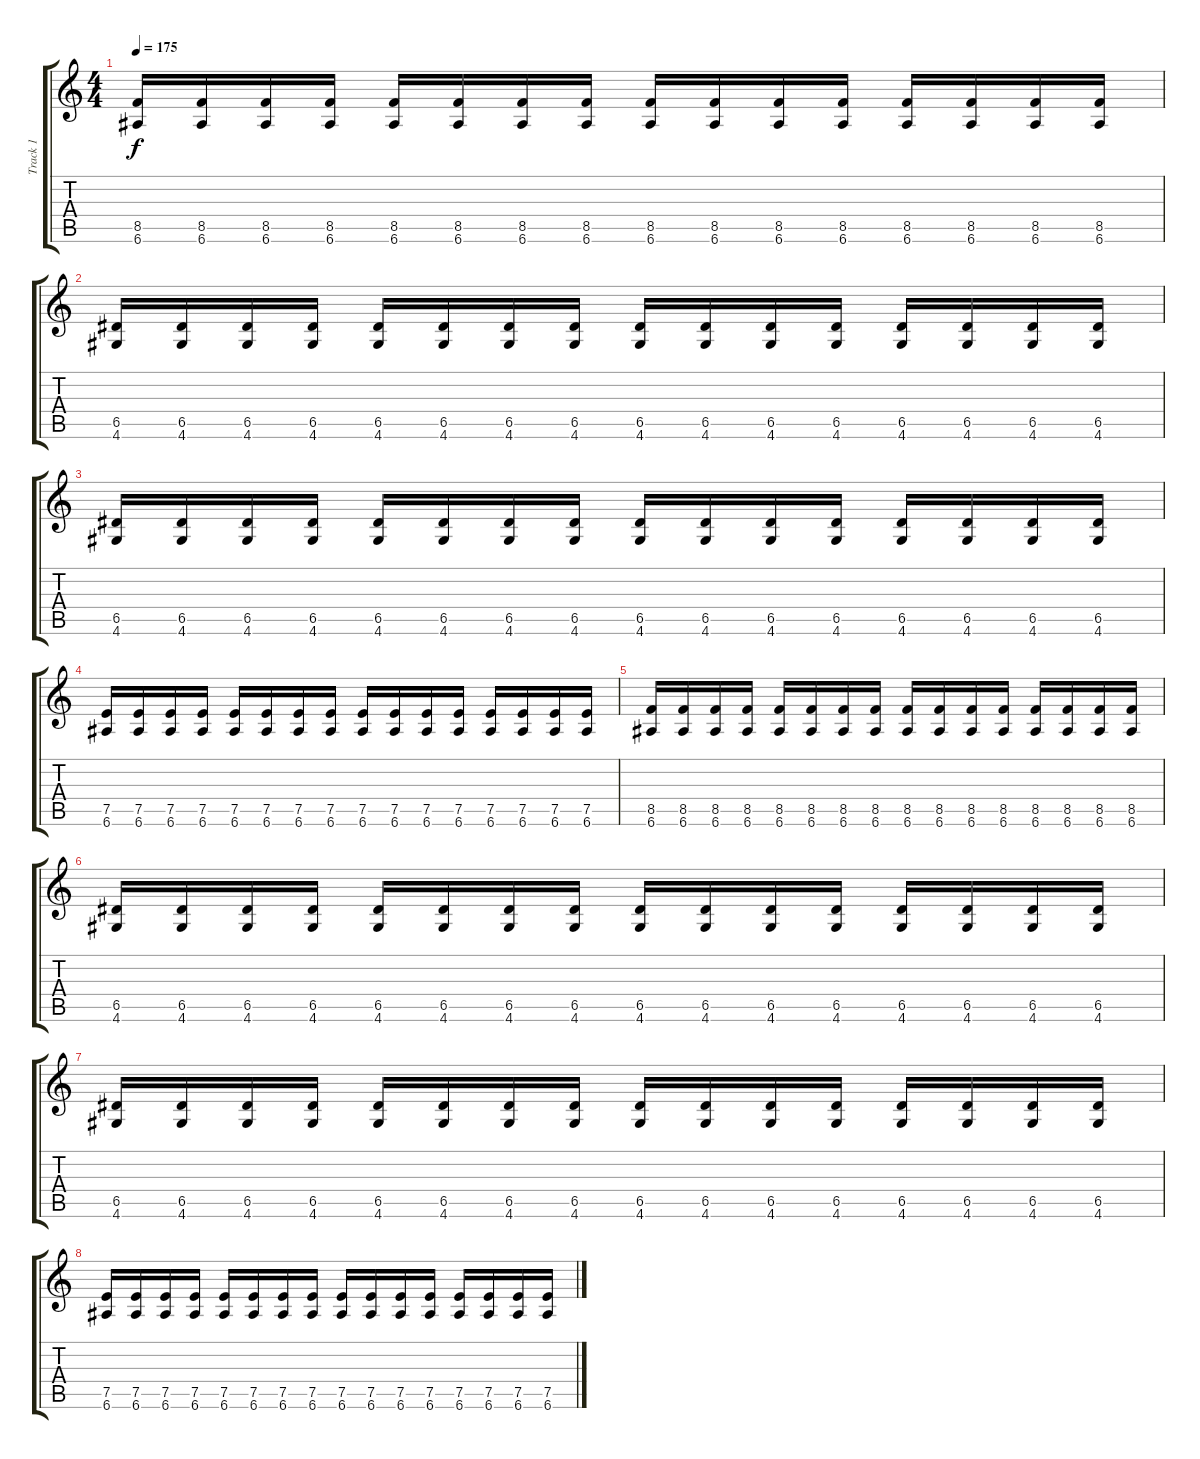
\track ("Track 1" "Track 1") {instrument distortionguitar}
\staff {score tabs}
\tuning (E4 B3 G3 D3 A2 E2) {hide}
\ts (4 4)
\tempo 175
\clef g2
\ks c
(8.5 6.6).16{dy f} (8.5 6.6).16 (8.5 6.6).16 (8.5 6.6).16 (8.5 6.6).16 (8.5 6.6).16 (8.5 6.6).16 (8.5 6.6).16 (8.5 6.6).16 (8.5 6.6).16 (8.5 6.6).16 (8.5 6.6).16 (8.5 6.6).16 (8.5 6.6).16 (8.5 6.6).16 (8.5 6.6).16 |
(6.5 4.6).16 (6.5 4.6).16 (6.5 4.6).16 (6.5 4.6).16 (6.5 4.6).16 (6.5 4.6).16 (6.5 4.6).16 (6.5 4.6).16 (6.5 4.6).16 (6.5 4.6).16 (6.5 4.6).16 (6.5 4.6).16 (6.5 4.6).16 (6.5 4.6).16 (6.5 4.6).16 (6.5 4.6).16 |
(6.5 4.6).16 (6.5 4.6).16 (6.5 4.6).16 (6.5 4.6).16 (6.5 4.6).16 (6.5 4.6).16 (6.5 4.6).16 (6.5 4.6).16 (6.5 4.6).16 (6.5 4.6).16 (6.5 4.6).16 (6.5 4.6).16 (6.5 4.6).16 (6.5 4.6).16 (6.5 4.6).16 (6.5 4.6).16 |
(7.5 6.6).16 (7.5 6.6).16 (7.5 6.6).16 (7.5 6.6).16 (7.5 6.6).16 (7.5 6.6).16 (7.5 6.6).16 (7.5 6.6).16 (7.5 6.6).16 (7.5 6.6).16 (7.5 6.6).16 (7.5 6.6).16 (7.5 6.6).16 (7.5 6.6).16 (7.5 6.6).16 (7.5 6.6).16 |
(8.5 6.6).16 (8.5 6.6).16 (8.5 6.6).16 (8.5 6.6).16 (8.5 6.6).16 (8.5 6.6).16 (8.5 6.6).16 (8.5 6.6).16 (8.5 6.6).16 (8.5 6.6).16 (8.5 6.6).16 (8.5 6.6).16 (8.5 6.6).16 (8.5 6.6).16 (8.5 6.6).16 (8.5 6.6).16 |
(6.5 4.6).16 (6.5 4.6).16 (6.5 4.6).16 (6.5 4.6).16 (6.5 4.6).16 (6.5 4.6).16 (6.5 4.6).16 (6.5 4.6).16 (6.5 4.6).16 (6.5 4.6).16 (6.5 4.6).16 (6.5 4.6).16 (6.5 4.6).16 (6.5 4.6).16 (6.5 4.6).16 (6.5 4.6).16 |
(6.5 4.6).16 (6.5 4.6).16 (6.5 4.6).16 (6.5 4.6).16 (6.5 4.6).16 (6.5 4.6).16 (6.5 4.6).16 (6.5 4.6).16 (6.5 4.6).16 (6.5 4.6).16 (6.5 4.6).16 (6.5 4.6).16 (6.5 4.6).16 (6.5 4.6).16 (6.5 4.6).16 (6.5 4.6).16 |
(7.5 6.6).16 (7.5 6.6).16 (7.5 6.6).16 (7.5 6.6).16 (7.5 6.6).16 (7.5 6.6).16 (7.5 6.6).16 (7.5 6.6).16 (7.5 6.6).16 (7.5 6.6).16 (7.5 6.6).16 (7.5 6.6).16 (7.5 6.6).16 (7.5 6.6).16 (7.5 6.6).16 (7.5 6.6).16
